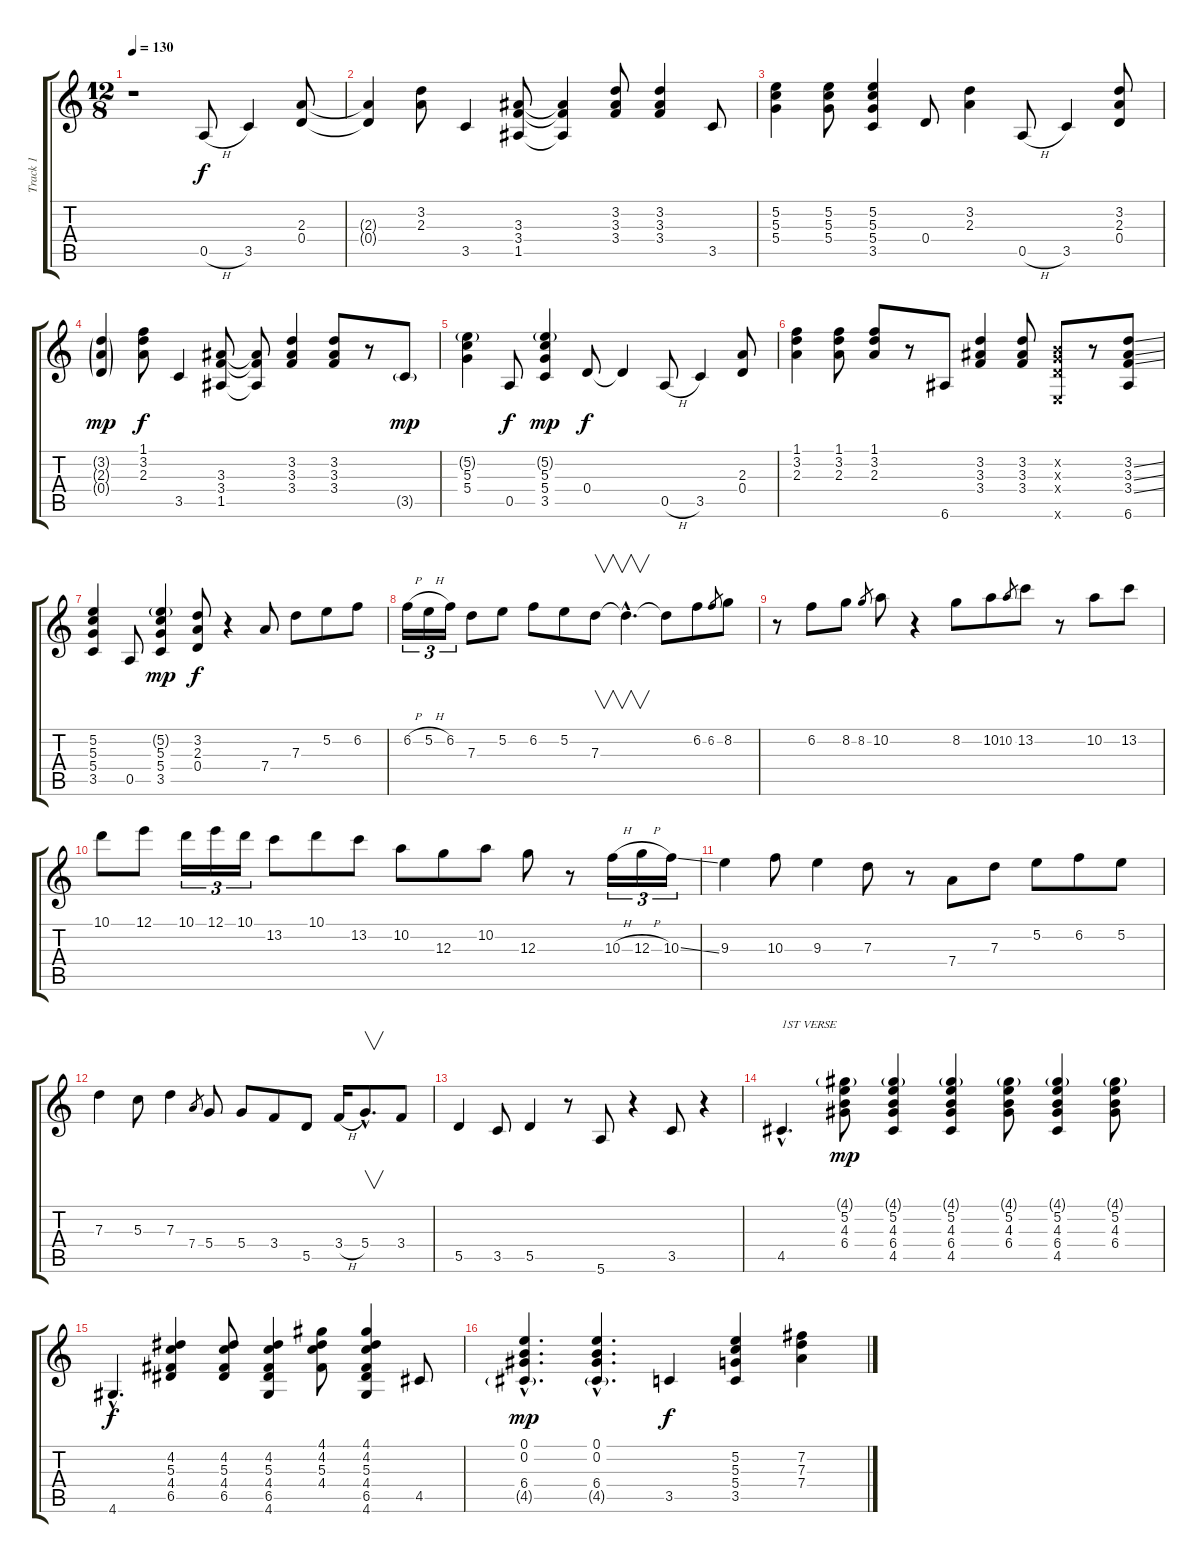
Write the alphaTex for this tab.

\track ("Track 1" "Track 1") {instrument acousticguitarnylon}
\staff {score tabs}
\tuning (E4 B3 G3 D3 A2 E2) {hide}
\ts (12 8)
\tempo 130
\clef g2
\ks c
r.1{dy f instrument acousticguitarnylon} 0.5{h}.8 3.5.4 (2.3 0.4).8 |
(2.3{t} 0.4{t}).4 (3.2 2.3).8 3.5.4 (3.3 3.4 1.5).8 (3.3{t} 3.4{t} 1.5{t}).4 (3.2 3.3 3.4).8 (3.2 3.3 3.4).4 3.5.8 |
(5.2 5.3 5.4).4 (5.2 5.3 5.4).8 (5.2 5.3 5.4 3.5).4 0.4.8 (3.2 2.3).4 0.5{h}.8 3.5.4 (3.2 2.3 0.4).8 |
(3.2{g} 2.3{g} 0.4{g}).4{dy mp} (1.1 3.2 2.3).8{dy f} 3.5.4 (3.3 3.4 1.5).8 (3.3{t} 3.4{t} 1.5{t}).8 (3.2 3.3 3.4).4 (3.2 3.3 3.4).8 r.8 3.5{g}.8{dy mp} |
(5.2{g} 5.3 5.4).4 0.5.8{dy f} (5.2{g} 5.3 5.4 3.5).4{dy mp} 0.4.8{dy f} 0.4{t}.4 0.5{h}.8 3.5.4 (2.3 0.4).8 |
(1.1 3.2 2.3).4 (1.1 3.2 2.3).8 (1.1 3.2 2.3).8 r.8 6.6.8 (3.2 3.3 3.4).4 (3.2 3.3 3.4).8 (0.2{x} 0.3{x} 0.4{x} 0.6{x}).8 r.8 (3.2{ss} 3.3{ss} 3.4{ss} 6.6).8 |
(5.2 5.3 5.4 3.5).4 0.5.8 (5.2{g} 5.3 5.4 3.5).4{dy mp} (3.2 2.3 0.4).8{dy f} r.4 7.4.8 7.3.8 5.2.8 6.2.8 |
6.2{h}.16{tu (3 2)} 5.2{h}.16{tu (3 2)} 6.2.16{tu (3 2)} 7.3.8 5.2.8 6.2.8 5.2.8 7.3.8{v} 7.3{hac t}.4{v d} 7.3{t}.8 6.2.8 6.2.8{gr} 8.2.8 |
r.8 6.2.8 8.2.8 8.2.8{gr} 10.2.8 r.4 8.2.8 10.2.8 10.2.8{gr} 13.2.8 r.8 10.2.8 13.2.8 |
10.1.8 12.1.8 10.1.16{tu (3 2)} 12.1.16{tu (3 2)} 10.1.16{tu (3 2)} 13.2.8 10.1.8 13.2.8 10.2.8 12.3.8 10.2.8 12.3.8 r.8 10.3{h}.16{tu (3 2)} 12.3{h}.16{tu (3 2)} 10.3{ss}.16{tu (3 2)} |
9.3.4 10.3.8 9.3.4 7.3.8 r.8 7.4.8 7.3.8 5.2.8 6.2.8 5.2.8 |
7.3.4 5.3.8 7.3.4 7.4.8{gr} 5.4.8 5.4.8 3.4.8 5.5.8 3.4{h}.16 5.4{hac}.8{v d} 3.4.8 |
5.5.4 3.5.8 5.5.4 r.8 5.6.8 r.4 3.5.8 r.4 |
4.5{hac}.4{d txt "1ST VERSE"} (4.1{g} 5.2 4.3 6.4).8{dy mp} (4.1{g} 5.2 4.3 6.4 4.5).4 (4.1{g} 5.2 4.3 6.4 4.5).4 (4.1{g} 5.2 4.3 6.4).8 (4.1{g} 5.2 4.3 6.4 4.5).4 (4.1{g} 5.2 4.3 6.4).8 |
4.6{hac}.4{d dy f} (4.2 5.3 4.4 6.5).4 (4.2 5.3 4.4 6.5).8 (4.2 5.3 4.4 6.5 4.6).4 (4.1 4.2 5.3 4.4).8 (4.1 4.2 5.3 4.4 6.5 4.6).4 4.5.8 |
(0.1{hac} 0.2{hac} 6.4{hac} 4.5{g hac}).4{d dy mp} (0.1{hac} 0.2{hac} 6.4{hac} 4.5{g hac}).4{d} 3.5.4{dy f} (5.2 5.3 5.4 3.5).4 (7.2 7.3 7.4).4
